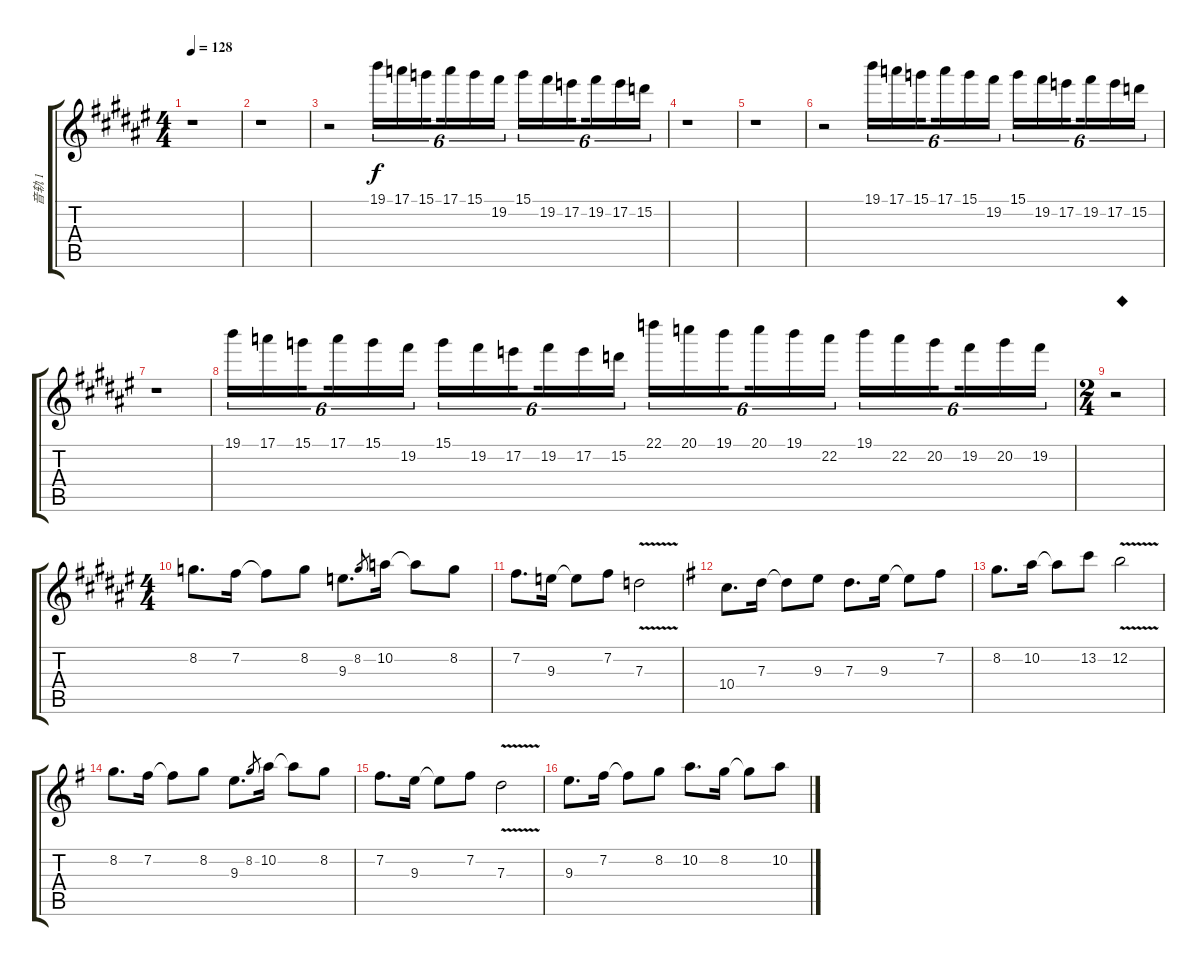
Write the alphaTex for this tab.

\track ("音轨 1" "音轨 1") {instrument overdrivenguitar}
\staff {score tabs}
\tuning (E4 B3 G3 D3 A2 E2) {hide}
\ts (4 4)
\tempo 128
\clef g2
\ks f#
r.1{dy f} |
r.1 |
r.2 19.1.16{tu (6 4)} 17.1.16{tu (6 4)} 15.1.16{tu (6 4) beam splitsecondary} 17.1.16{tu (6 4)} 15.1.16{tu (6 4)} 19.2.16{tu (6 4)} 15.1.16{tu (6 4)} 19.2.16{tu (6 4)} 17.2.16{tu (6 4) beam splitsecondary} 19.2.16{tu (6 4)} 17.2.16{tu (6 4)} 15.2.16{tu (6 4)} |
r.1 |
r.1 |
r.2 19.1.16{tu (6 4)} 17.1.16{tu (6 4)} 15.1.16{tu (6 4) beam splitsecondary} 17.1.16{tu (6 4)} 15.1.16{tu (6 4)} 19.2.16{tu (6 4)} 15.1.16{tu (6 4)} 19.2.16{tu (6 4)} 17.2.16{tu (6 4) beam splitsecondary} 19.2.16{tu (6 4)} 17.2.16{tu (6 4)} 15.2.16{tu (6 4)} |
r.1 |
19.1.16{tu (6 4)} 17.1.16{tu (6 4)} 15.1.16{tu (6 4) beam splitsecondary} 17.1.16{tu (6 4)} 15.1.16{tu (6 4)} 19.2.16{tu (6 4)} 15.1.16{tu (6 4)} 19.2.16{tu (6 4)} 17.2.16{tu (6 4) beam splitsecondary} 19.2.16{tu (6 4)} 17.2.16{tu (6 4)} 15.2.16{tu (6 4)} 22.1.16{tu (6 4)} 20.1.16{tu (6 4)} 19.1.16{tu (6 4) beam splitsecondary} 20.1.16{tu (6 4)} 19.1.16{tu (6 4)} 22.2.16{tu (6 4)} 19.1.16{tu (6 4)} 22.2.16{tu (6 4)} 20.2.16{tu (6 4) beam splitsecondary} 19.2.16{tu (6 4)} 20.2.16{tu (6 4)} 19.2.16{tu (6 4)} |
\ts (2 4)
r.2{txt "◆"} |
\ts (4 4)
8.2.8{d} 7.2.16 7.2{t}.8 8.2.8 9.3.8{d} 8.2.8{gr} 10.2.16 10.2{t}.8 8.2.8 |
7.2.8{d} 9.3.16 9.3{t}.8 7.2.8 7.3{v}.2 |
\ks g
10.4.8{d} 7.3.16 7.3{t}.8 9.3.8 7.3.8{d} 9.3.16 9.3{t}.8 7.2.8 |
8.2.8{d} 10.2.16 10.2{t}.8 13.2.8 12.2{v}.2 |
8.2.8{d} 7.2.16 7.2{t}.8 8.2.8 9.3.8{d} 8.2.8{gr} 10.2.16 10.2{t}.8 8.2.8 |
7.2.8{d} 9.3.16 9.3{t}.8 7.2.8 7.3{v}.2 |
9.3.8{d} 7.2.16 7.2{t}.8 8.2.8 10.2.8{d} 8.2.16 8.2{t}.8 10.2.8
